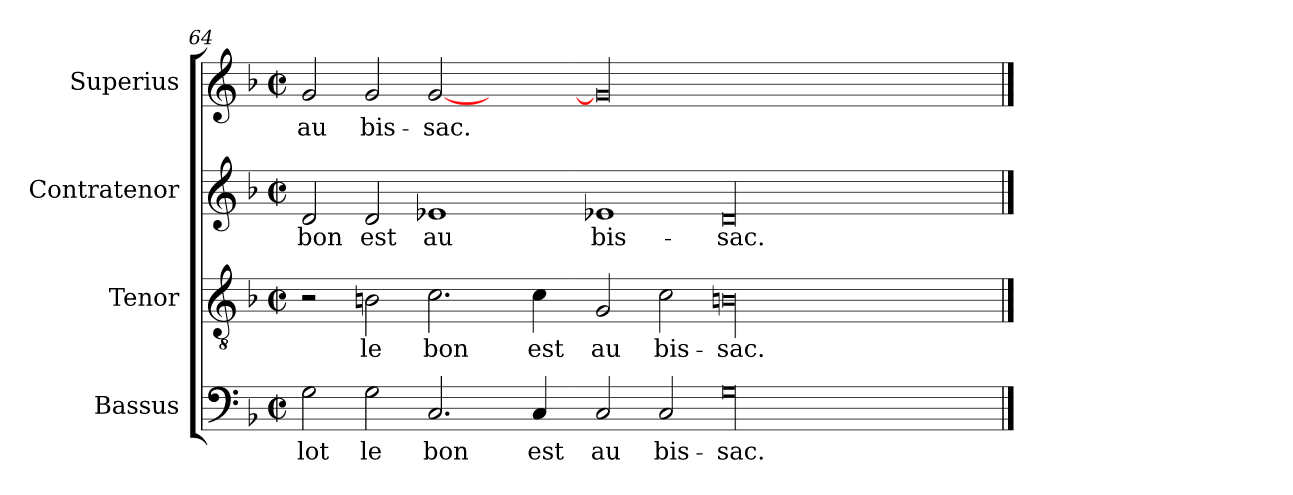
**kern	**text	**kern	**text	**kern	**text	**kern	**text
*part4	*part4	*part3	*part3	*part2	*part2	*part1	*part1
*staff4	*staff4	*staff3	*staff3	*staff2	*staff2	*staff1	*staff1
*I"Bassus	*	*I"Tenor	*	*I"Contratenor	*	*I"Superius	*
*	*	*I'T	*	*	*	*	*
*clefF4	*	*clefGv2	*	*clefG2	*	*clefG2	*
*k[b-]	*	*k[b-]	*	*k[b-]	*	*k[b-]	*
*F:	*	*F:	*	*F:	*	*F:	*
*M2/2	*	*M2/2	*	*M2/2	*	*M2/2	*
*met(c|)	*	*met(c|)	*	*met(c|)	*	*met(c|)	*
=64	=64	=64	=64	=64	=64	=64	=64
2G	-lot	2r	.	2d	-bon	2g	-au
2G	-le	2B	-le	2d	-est	2g	bis-
2.C	-bon	2.c	-bon	1e-X	-au	[2g	-sac.
.	.	.	.	.	.	2ryy	.
4C	-est	4c	-est	.	.	.	.
=65-	=65-	=65-	=65-	=65-	=65-	=65-	=65-
2C	-au	2G	-au	1e-X	bis-	00g]	.
2C	bis-	2c	bis-	.	.	.	.
00G	-sac.	00Bn	-sac.	00d	-sac.	.	.
.	.	.	.	.	.	1ryy	.
==	==	==	==	==	==	==	==
*-	*-	*-	*-	*-	*-	*-	*-
